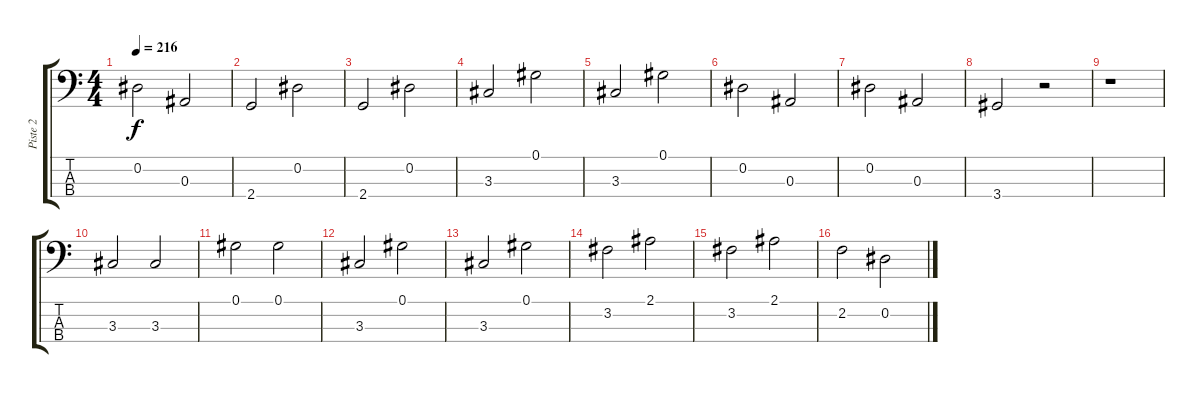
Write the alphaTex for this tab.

\track ("Piste 2" "Piste 2") {instrument acousticguitarnylon}
\staff {score tabs}
\tuning (Ab2 Eb2 Bb1 F1) {hide}
\ts (4 4)
\tempo 216
\clef f4
\ks c
0.2.2{dy f} 0.3.2 |
2.4.2 0.2.2 |
2.4.2 0.2.2 |
3.3.2 0.1.2 |
3.3.2 0.1.2 |
0.2.2 0.3.2 |
0.2.2 0.3.2 |
3.4.2 r.2 |
r.1 |
3.3.2 3.3.2 |
0.1.2 0.1.2 |
3.3.2 0.1.2 |
3.3.2 0.1.2 |
3.2.2 2.1.2 |
3.2.2 2.1.2 |
2.2.2 0.2.2
